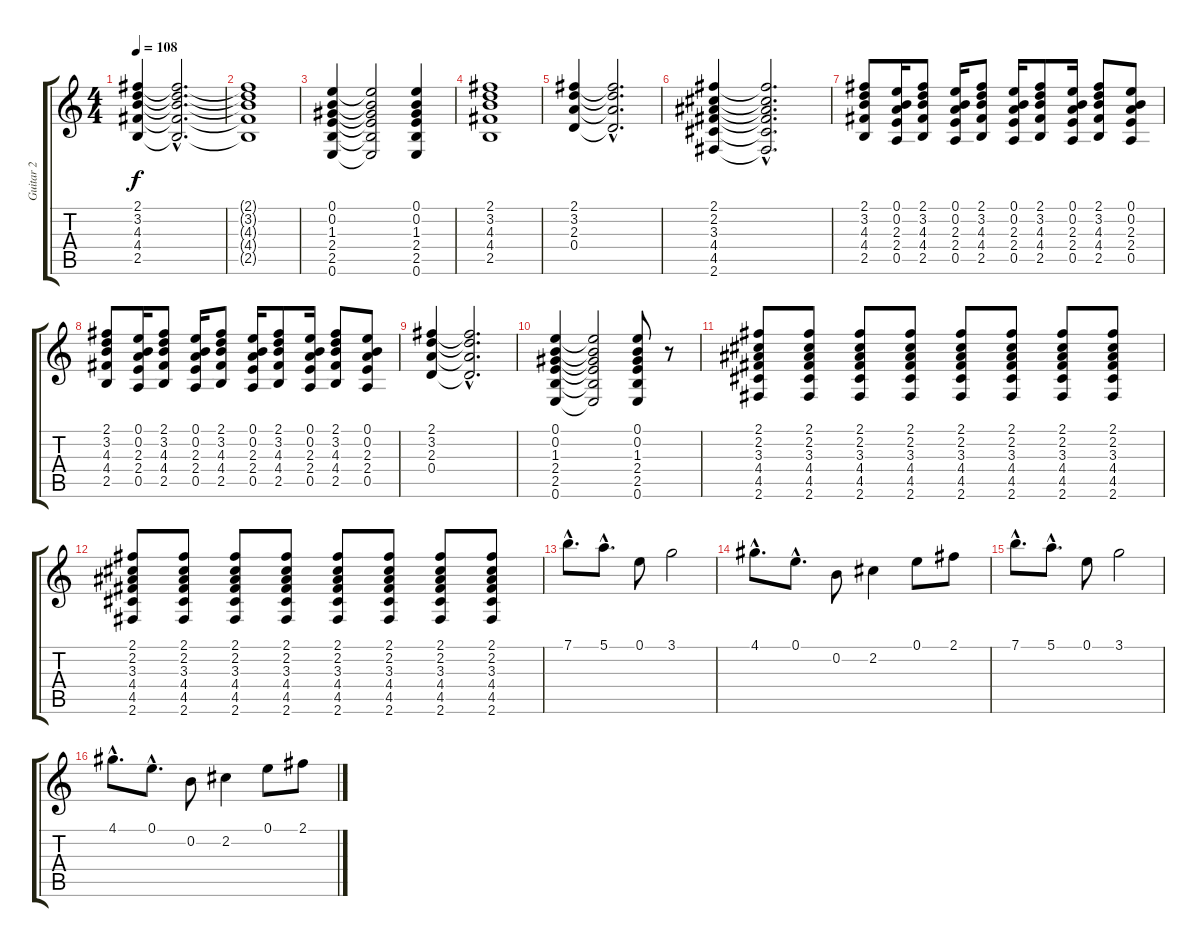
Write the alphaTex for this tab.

\track ("Guitar 2" "Guitar 2") {instrument overdrivenguitar}
\staff {score tabs}
\tuning (E4 B3 G3 D3 A2 E2) {hide}
\ts (4 4)
\tempo 108
\clef g2
\ks c
(2.1 3.2 4.3 4.4 2.5).4{dy f volume 9} (2.1{hac t} 3.2{hac t} 4.3{hac t} 4.4{hac t} 2.5{hac t}).2{d volume 3} |
(2.1{t} 3.2{t} 4.3{t} 4.4{t} 2.5{t}).1 |
(0.1 0.2 1.3 2.4 2.5 0.6).4{volume 9} (0.1{t} 0.2{t} 1.3{t} 2.4{t} 2.5{t} 0.6{t}).2{volume 5} (0.1 0.2 1.3 2.4 2.5 0.6).4{volume 9} |
(2.1 3.2 4.3 4.4 2.5).1{volume 3} |
(2.1 3.2 2.3 0.4).4{volume 9} (2.1{hac t} 3.2{hac t} 2.3{hac t} 0.4{hac t}).2{d volume 4} |
(2.1 2.2 3.3 4.4 4.5 2.6).4{volume 9} (2.1{hac t} 2.2{hac t} 3.3{hac t} 4.4{hac t} 4.5{hac t} 2.6{hac t}).2{d volume 4} |
(2.1 3.2 4.3 4.4 2.5).8{volume 9} (0.1 0.2 2.3 2.4 0.5).16 (2.1 3.2 4.3 4.4 2.5).8 (0.1 0.2 2.3 2.4 0.5).16 (2.1 3.2 4.3 4.4 2.5).8 (0.1 0.2 2.3 2.4 0.5).16 (2.1 3.2 4.3 4.4 2.5).8 (0.1 0.2 2.3 2.4 0.5).16 (2.1 3.2 4.3 4.4 2.5).8 (0.1 0.2 2.3 2.4 0.5).8 |
(2.1 3.2 4.3 4.4 2.5).8{volume 9} (0.1 0.2 2.3 2.4 0.5).16 (2.1 3.2 4.3 4.4 2.5).8 (0.1 0.2 2.3 2.4 0.5).16 (2.1 3.2 4.3 4.4 2.5).8 (0.1 0.2 2.3 2.4 0.5).16 (2.1 3.2 4.3 4.4 2.5).8 (0.1 0.2 2.3 2.4 0.5).16 (2.1 3.2 4.3 4.4 2.5).8 (0.1 0.2 2.3 2.4 0.5).8 |
(2.1 3.2 2.3 0.4).4{volume 9} (2.1{hac t} 3.2{hac t} 2.3{hac t} 0.4{hac t}).2{d volume 4} |
(0.1 0.2 1.3 2.4 2.5 0.6).4{volume 9} (0.1{t} 0.2{t} 1.3{t} 2.4{t} 2.5{t} 0.6{t}).2{volume 5} (0.1 0.2 1.3 2.4 2.5 0.6).8{volume 9} r.8 |
(2.1 2.2 3.3 4.4 4.5 2.6).8 (2.1 2.2 3.3 4.4 4.5 2.6).8 (2.1 2.2 3.3 4.4 4.5 2.6).8 (2.1 2.2 3.3 4.4 4.5 2.6).8 (2.1 2.2 3.3 4.4 4.5 2.6).8 (2.1 2.2 3.3 4.4 4.5 2.6).8 (2.1 2.2 3.3 4.4 4.5 2.6).8 (2.1 2.2 3.3 4.4 4.5 2.6).8 |
(2.1 2.2 3.3 4.4 4.5 2.6).8 (2.1 2.2 3.3 4.4 4.5 2.6).8 (2.1 2.2 3.3 4.4 4.5 2.6).8 (2.1 2.2 3.3 4.4 4.5 2.6).8 (2.1 2.2 3.3 4.4 4.5 2.6).8 (2.1 2.2 3.3 4.4 4.5 2.6).8 (2.1 2.2 3.3 4.4 4.5 2.6).8 (2.1 2.2 3.3 4.4 4.5 2.6).8 |
7.1{hac}.8{d volume 11 balance 6 instrument electricguitarclean} 5.1{hac}.8{d} 0.1.8 3.1.2 |
4.1{hac}.8{d} 0.1{hac}.8{d} 0.2.8 2.2.4 0.1.8 2.1.8 |
7.1{hac}.8{d} 5.1{hac}.8{d} 0.1.8 3.1.2 |
4.1{hac}.8{d} 0.1{hac}.8{d} 0.2.8 2.2.4 0.1.8 2.1.8
